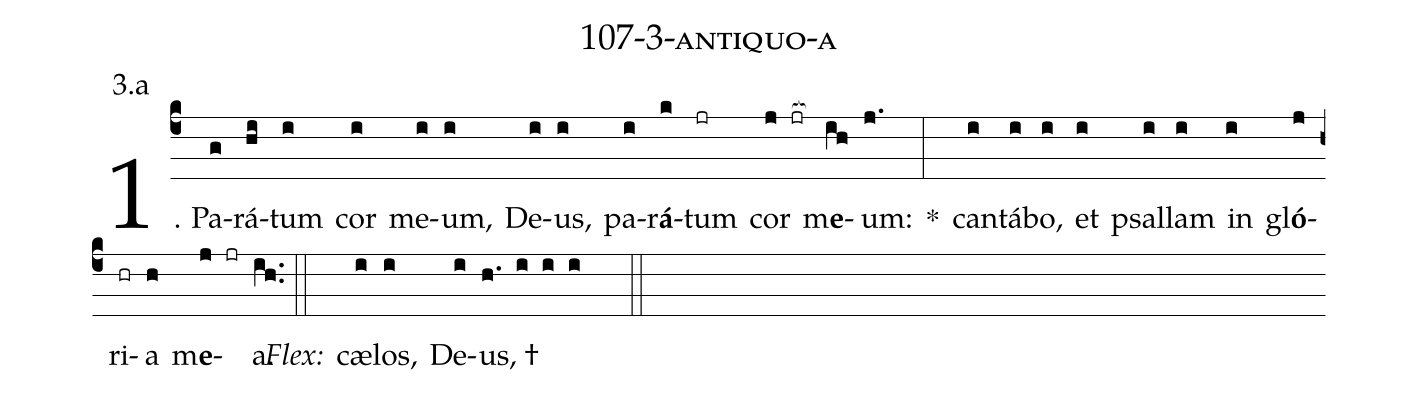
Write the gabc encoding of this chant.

name: 107-3-antiquo-a;
annotation: 3.a;
%%
(c4)1. Pa(g)rá(hi)tum(i) cor(i) me(i)um,(i) De(i)us,(i) pa(i)r<b>á</b>(k)tum(jr) cor(j jr[ocb:1{]) m<b>e</b>(ih[ocb:0}])um:(j.) *(:) can(i)tá(i)bo,(i) et(i) psal(i)lam(i) in(i) gl<b>ó</b>(j)ri(hr)a(h) m<b>e</b>(j jr)a.(ih..) (::)
<i>Flex:</i>()  cæ(i)los,(i) De(i)us, †(h. i i i  ::)
